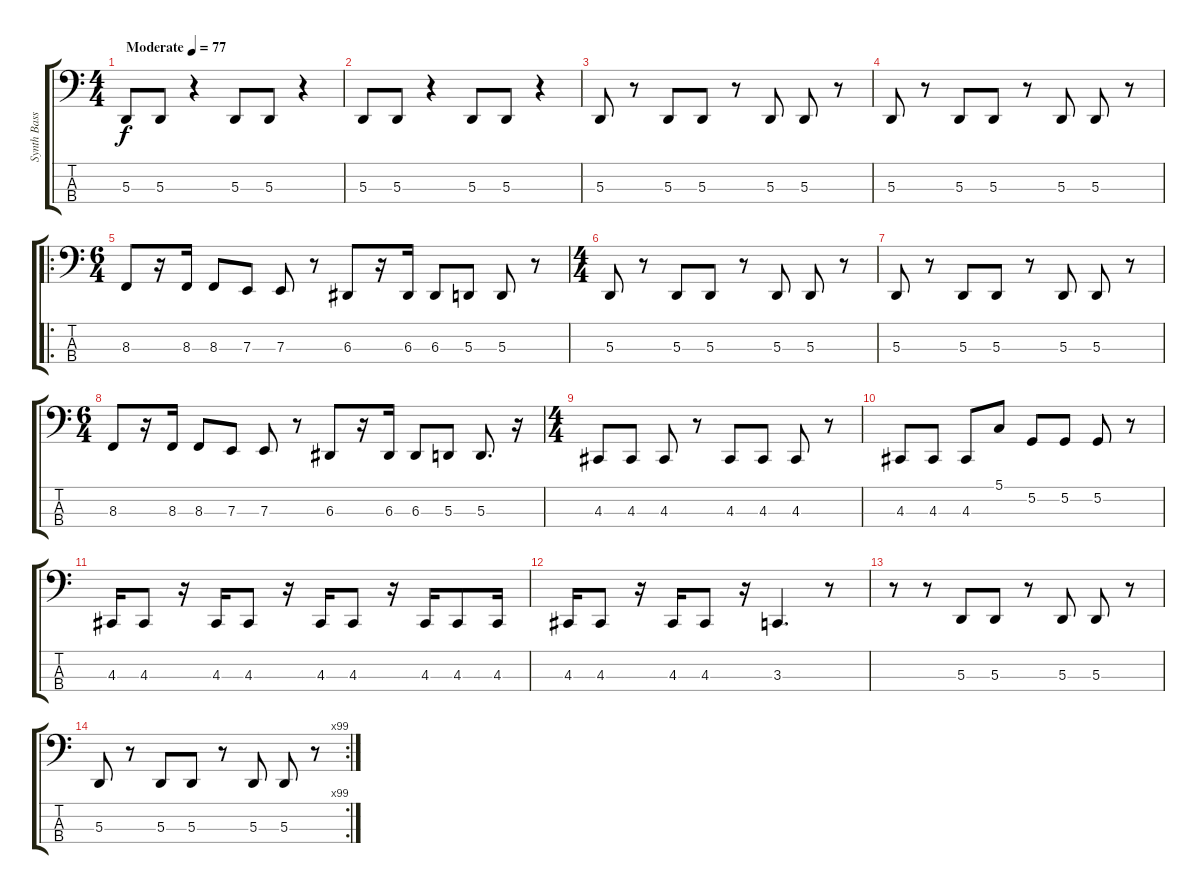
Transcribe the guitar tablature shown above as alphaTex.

\track ("Synth Bass Strings" "Synth Bass") {instrument synthstrings2}
\staff {score tabs}
\tuning (G2 D2 A1 E1) {hide}
\ts (4 4)
\tempo (77 "Moderate")
\clef f4
\ks c
5.3.8{dy f instrument synthstrings2} 5.3.8 r.4 5.3.8 5.3.8 r.4 |
5.3.8 5.3.8 r.4 5.3.8 5.3.8 r.4 |
5.3.8 r.8 5.3.8 5.3.8 r.8 5.3.8 5.3.8 r.8 |
5.3.8 r.8 5.3.8 5.3.8 r.8 5.3.8 5.3.8 r.8 |
\ro
\ts (6 4)
8.3.8 r.16 8.3.16 8.3.8 7.3.8 7.3.8 r.8 6.3.8 r.16 6.3.16 6.3.8 5.3.8 5.3.8 r.8 |
\ts (4 4)
5.3.8 r.8 5.3.8 5.3.8 r.8 5.3.8 5.3.8 r.8 |
5.3.8 r.8 5.3.8 5.3.8 r.8 5.3.8 5.3.8 r.8 |
\ts (6 4)
8.3.8 r.16 8.3.16 8.3.8 7.3.8 7.3.8 r.8 6.3.8 r.16 6.3.16 6.3.8 5.3.8 5.3.8{d} r.16 |
\ts (4 4)
4.3.8 4.3.8 4.3.8 r.8 4.3.8 4.3.8 4.3.8 r.8 |
4.3.8 4.3.8 4.3.8 5.1.8 5.2.8 5.2.8 5.2.8 r.8 |
4.3.16 4.3.8 r.16 4.3.16 4.3.8 r.16 4.3.16 4.3.8 r.16 4.3.16 4.3.8 4.3.16 |
4.3.16 4.3.8 r.16 4.3.16 4.3.8 r.16 3.3.4{d} r.8 |
r.8 r.8 5.3.8 5.3.8 r.8 5.3.8 5.3.8 r.8 |
\rc 99
5.3.8 r.8 5.3.8 5.3.8 r.8 5.3.8 5.3.8 r.8
